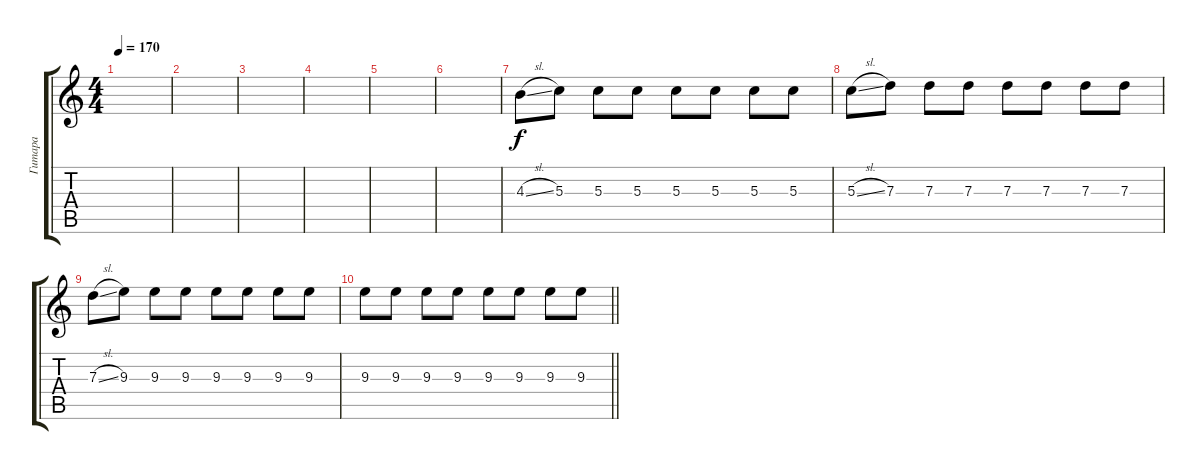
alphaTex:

\track ("Гитара" "Гитара") {instrument acousticguitarsteel}
\staff {score tabs}
\tuning (E4 B3 G3 D3 A2 E2) {hide}
\ts (4 4)
\tempo 170
\clef g2
\ks c
|
|
|
|
|
|
4.3{sl}.8{volume 11 instrument distortionguitar} 5.3.8 5.3.8 5.3.8 5.3.8 5.3.8 5.3.8 5.3.8 |
5.3{sl}.8 7.3.8 7.3.8 7.3.8 7.3.8 7.3.8 7.3.8 7.3.8 |
7.3{sl}.8 9.3.8 9.3.8 9.3.8 9.3.8 9.3.8 9.3.8 9.3.8 |
\barLineRight lightlight
9.3.8 9.3.8 9.3.8 9.3.8 9.3.8 9.3.8 9.3.8 9.3.8
